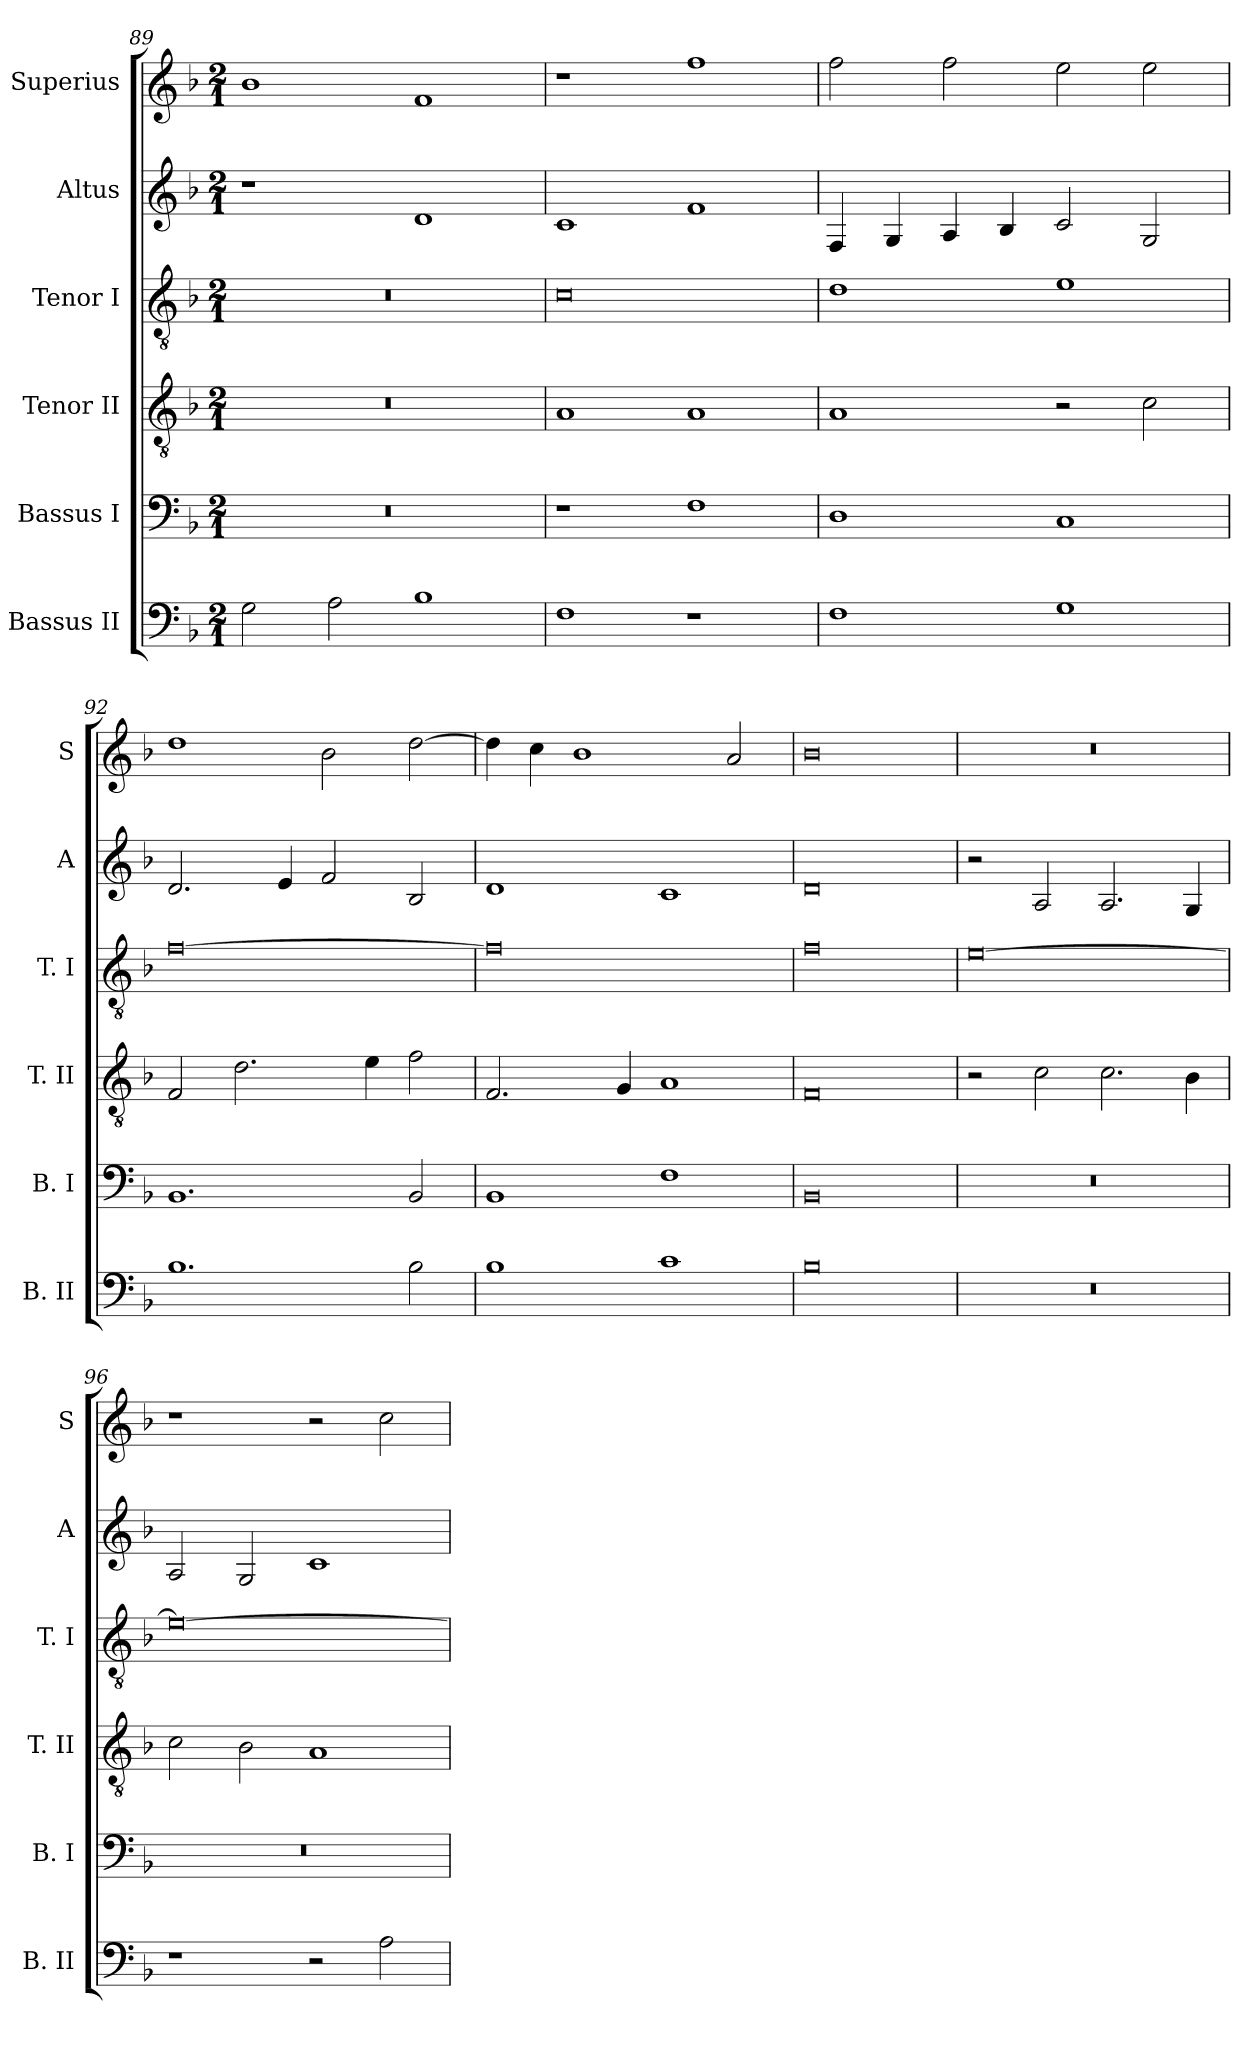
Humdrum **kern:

**kern	**kern	**kern	**kern	**kern	**kern
*part6	*part5	*part4	*part3	*part2	*part1
*staff6	*staff5	*staff4	*staff3	*staff2	*staff1
*I"Bassus II	*I"Bassus I	*I"Tenor II	*I"Tenor I	*I"Altus	*I"Superius
*I'B. II	*I'B. I	*I'T. II	*I'T. I	*I'A	*I'S
*clefF4	*clefF4	*clefGv2	*clefGv2	*clefG2	*clefG2
*k[b-]	*k[b-]	*k[b-]	*k[b-]	*k[b-]	*k[b-]
*F:	*F:	*F:	*F:	*F:	*F:
*M2/1	*M2/1	*M2/1	*M2/1	*M2/1	*M2/1
=89	=89	=89	=89	=89	=89
2G	0r	0r	0r	1r	1b-
2A	.	.	.	.	.
1B-	.	.	.	1d	1f
=90	=90	=90	=90	=90	=90
1F	1r	1A	0c	1c	1r
1r	1F	1A	.	1f	1ff
=91	=91	=91	=91	=91	=91
1F	1D	1A	1d	4F	2ff
.	.	.	.	4G	.
.	.	.	.	4A	2ff
.	.	.	.	4B-	.
1G	1C	2r	1e	2c	2ee
.	.	2c	.	2G	2ee
=92	=92	=92	=92	=92	=92
1.B-	1.BB-	2F	[0f	2.d	1dd
.	.	2.d	.	.	.
.	.	.	.	4e	.
.	.	.	.	2f	2b-
.	.	4e	.	.	.
2B-	2BB-	2f	.	2B-	[2dd
=93	=93	=93	=93	=93	=93
1B-	1BB-	2.F	0f]	1d	4dd]
.	.	.	.	.	4cc
.	.	.	.	.	1b-
.	.	4G	.	.	.
1c	1F	1A	.	1c	.
.	.	.	.	.	2a
=94	=94	=94	=94	=94	=94
0B-	0BB-	0F	0f	0d	0b-
=95	=95	=95	=95	=95	=95
0r	0r	2r	[0e	2r	0r
.	.	2c	.	2A	.
.	.	2.c	.	2.A	.
.	.	4B-	.	4G	.
=96	=96	=96	=96	=96	=96
1r	0r	2c	0e_	2A	1r
.	.	2B-	.	2G	.
2r	.	1A	.	1c	2r
2A	.	.	.	.	2cc
=	=	=	=	=	=
*-	*-	*-	*-	*-	*-
